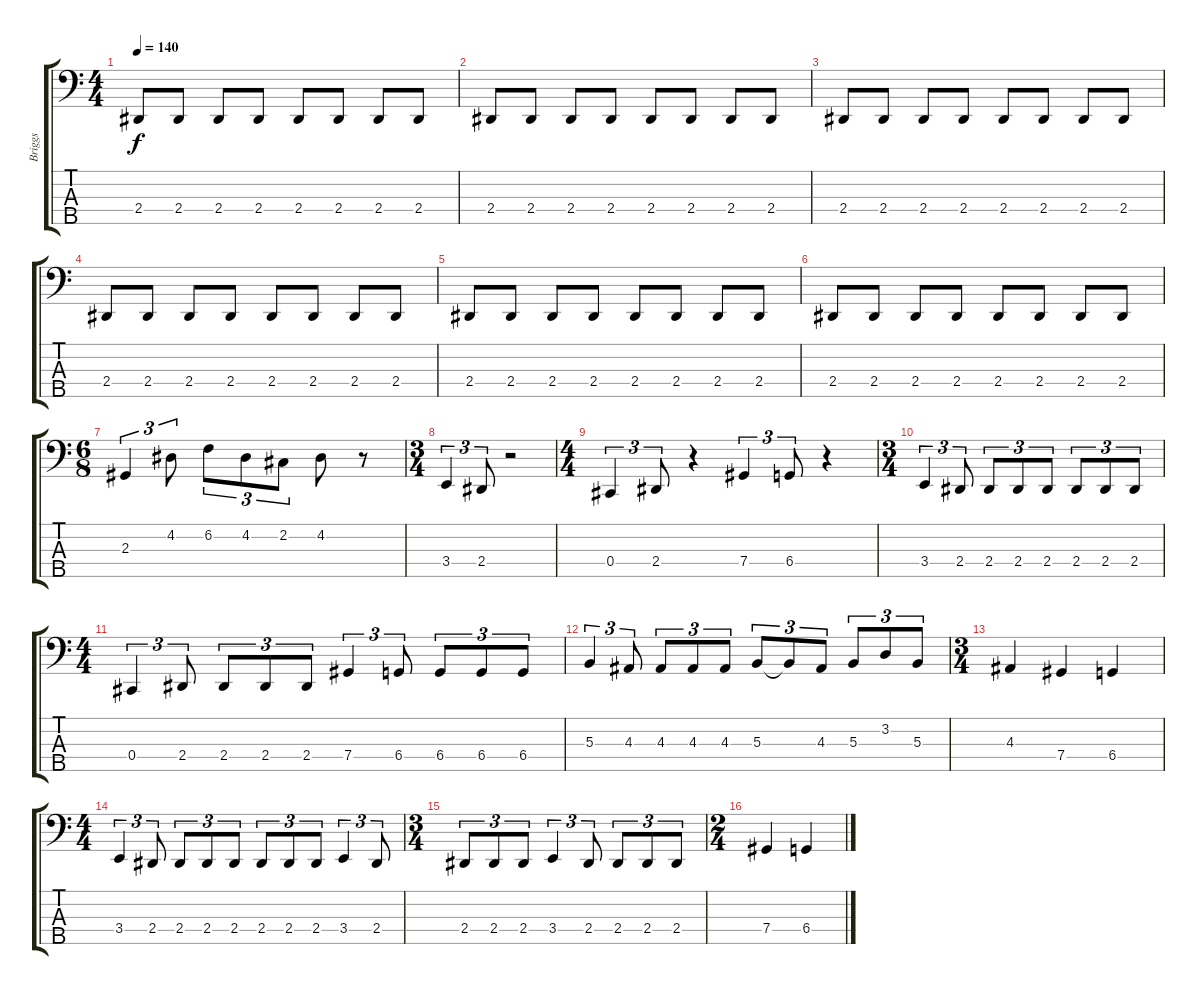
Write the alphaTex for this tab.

\track ("Briggs" "Briggs") {instrument electricbassfinger}
\staff {score tabs}
\tuning (E2 B1 Gb1 Db1 Ab0) {hide}
\ts (4 4)
\tempo 140
\clef f4
\ks c
2.4.8{dy f} 2.4.8 2.4.8 2.4.8 2.4.8 2.4.8 2.4.8 2.4.8 |
2.4.8 2.4.8 2.4.8 2.4.8 2.4.8 2.4.8 2.4.8 2.4.8 |
2.4.8 2.4.8 2.4.8 2.4.8 2.4.8 2.4.8 2.4.8 2.4.8 |
2.4.8 2.4.8 2.4.8 2.4.8 2.4.8 2.4.8 2.4.8 2.4.8 |
2.4.8 2.4.8 2.4.8 2.4.8 2.4.8 2.4.8 2.4.8 2.4.8 |
2.4.8 2.4.8 2.4.8 2.4.8 2.4.8 2.4.8 2.4.8 2.4.8 |
\ts (6 8)
2.3.4{tu (3 2)} 4.2.8{tu (3 2)} 6.2.8{tu (3 2)} 4.2.8{tu (3 2)} 2.2.8{tu (3 2)} 4.2.8 r.8 |
\ts (3 4)
3.4.4{tu (3 2)} 2.4.8{tu (3 2)} r.2 |
\ts (4 4)
0.4.4{tu (3 2)} 2.4.8{tu (3 2)} r.4 7.4.4{tu (3 2)} 6.4.8{tu (3 2)} r.4 |
\ts (3 4)
3.4.4{tu (3 2)} 2.4.8{tu (3 2)} 2.4.8{tu (3 2)} 2.4.8{tu (3 2)} 2.4.8{tu (3 2)} 2.4.8{tu (3 2)} 2.4.8{tu (3 2)} 2.4.8{tu (3 2)} |
\ts (4 4)
0.4.4{tu (3 2)} 2.4.8{tu (3 2)} 2.4.8{tu (3 2)} 2.4.8{tu (3 2)} 2.4.8{tu (3 2)} 7.4.4{tu (3 2)} 6.4.8{tu (3 2)} 6.4.8{tu (3 2)} 6.4.8{tu (3 2)} 6.4.8{tu (3 2)} |
5.3.4{tu (3 2)} 4.3.8{tu (3 2)} 4.3.8{tu (3 2)} 4.3.8{tu (3 2)} 4.3.8{tu (3 2)} 5.3.8{tu (3 2)} 5.3{t}.8{tu (3 2)} 4.3.8{tu (3 2)} 5.3.8{tu (3 2)} 3.2.8{tu (3 2)} 5.3.8{tu (3 2)} |
\ts (3 4)
4.3.4 7.4.4 6.4.4 |
\ts (4 4)
3.4.4{tu (3 2)} 2.4.8{tu (3 2)} 2.4.8{tu (3 2)} 2.4.8{tu (3 2)} 2.4.8{tu (3 2)} 2.4.8{tu (3 2)} 2.4.8{tu (3 2)} 2.4.8{tu (3 2)} 3.4.4{tu (3 2)} 2.4.8{tu (3 2)} |
\ts (3 4)
2.4.8{tu (3 2)} 2.4.8{tu (3 2)} 2.4.8{tu (3 2)} 3.4.4{tu (3 2)} 2.4.8{tu (3 2)} 2.4.8{tu (3 2)} 2.4.8{tu (3 2)} 2.4.8{tu (3 2)} |
\ts (2 4)
7.4.4 6.4.4
